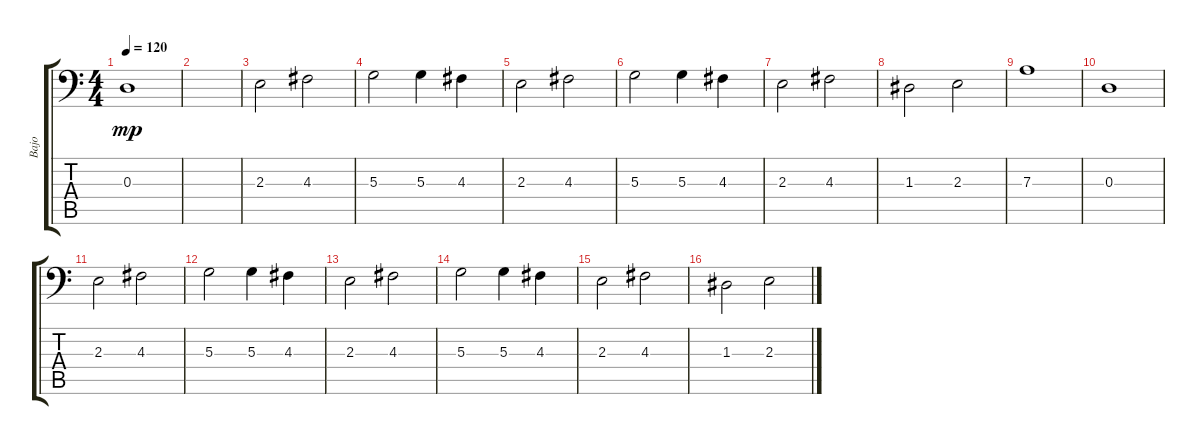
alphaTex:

\track ("Bajo" "Bajo") {instrument electricbasspick}
\staff {score tabs}
\tuning (C3 G2 D2 A1 E1 B0) {hide}
\ts (4 4)
\tempo 120
\clef f4
\ks c
0.3.1{dy mp} |
|
2.3.2 4.3.2 |
5.3.2 5.3.4 4.3.4 |
2.3.2 4.3.2 |
5.3.2 5.3.4 4.3.4 |
2.3.2 4.3.2 |
1.3.2 2.3.2 |
7.3.1 |
0.3.1 |
2.3.2 4.3.2 |
5.3.2 5.3.4 4.3.4 |
2.3.2 4.3.2 |
5.3.2 5.3.4 4.3.4 |
2.3.2 4.3.2 |
1.3.2 2.3.2
